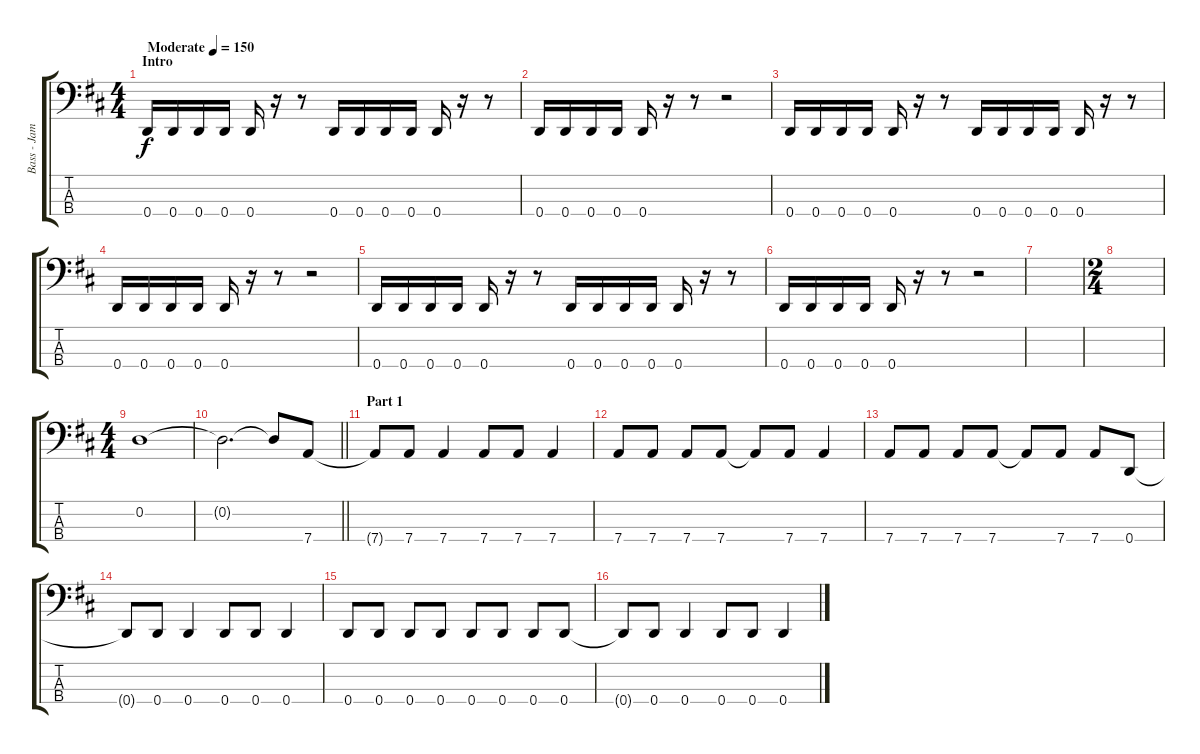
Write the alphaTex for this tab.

\track ("Bass - James Johnston" "Bass - Jam") {instrument electricbassfinger}
\staff {score tabs}
\tuning (G2 D2 A1 D1) {hide}
\ts (4 4)
\section ("" "Intro")
\tempo (150 "Moderate")
\clef f4
\ks d
0.4.16{dy f instrument electricbassfinger} 0.4.16 0.4.16 0.4.16 0.4.16 r.16 r.8 0.4.16 0.4.16 0.4.16 0.4.16 0.4.16 r.16 r.8 |
0.4.16 0.4.16 0.4.16 0.4.16 0.4.16 r.16 r.8 r.2 |
0.4.16 0.4.16 0.4.16 0.4.16 0.4.16 r.16 r.8 0.4.16 0.4.16 0.4.16 0.4.16 0.4.16 r.16 r.8 |
0.4.16 0.4.16 0.4.16 0.4.16 0.4.16 r.16 r.8 r.2 |
0.4.16 0.4.16 0.4.16 0.4.16 0.4.16 r.16 r.8 0.4.16 0.4.16 0.4.16 0.4.16 0.4.16 r.16 r.8 |
0.4.16 0.4.16 0.4.16 0.4.16 0.4.16 r.16 r.8 r.2 |
|
\ts (2 4)
|
\ts (4 4)
0.2.1 |
\barLineRight lightlight
0.2{t}.2{d} 0.2{t}.8 7.4.8 |
\section ("" "Part 1")
7.4{t}.8 7.4.8 7.4.4 7.4.8 7.4.8 7.4.4 |
7.4.8 7.4.8 7.4.8 7.4.8 7.4{t}.8 7.4.8 7.4.4 |
7.4.8 7.4.8 7.4.8 7.4.8 7.4{t}.8 7.4.8 7.4.8 0.4.8 |
0.4{t}.8 0.4.8 0.4.4 0.4.8 0.4.8 0.4.4 |
0.4.8 0.4.8 0.4.8 0.4.8 0.4.8 0.4.8 0.4.8 0.4.8 |
0.4{t}.8 0.4.8 0.4.4 0.4.8 0.4.8 0.4.4
